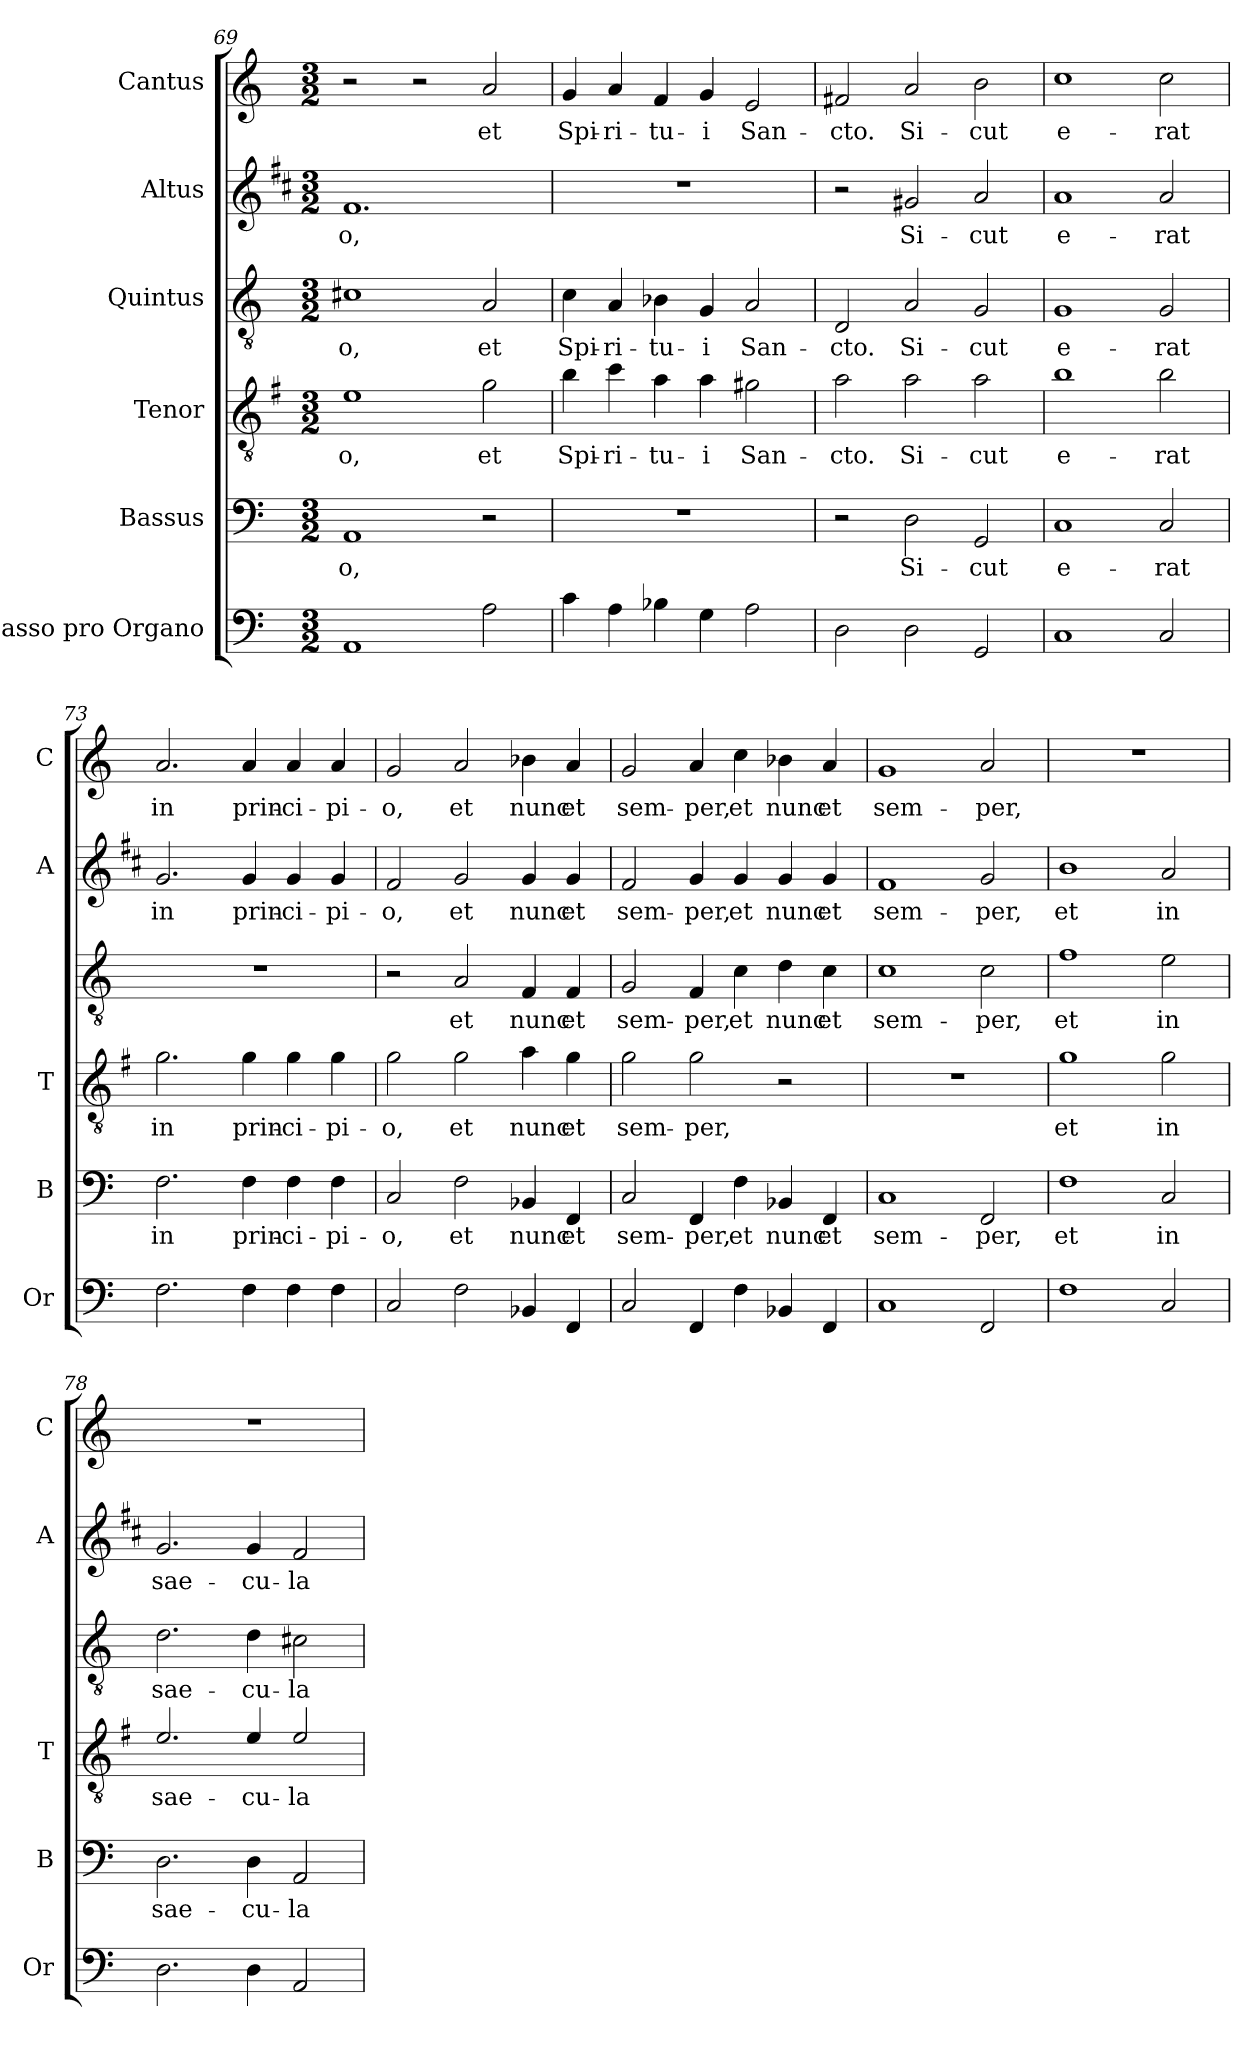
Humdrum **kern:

**kern	**kern	**text	**kern	**text	**kern	**text	**kern	**text	**kern	**text
*part6	*part5	*part5	*part4	*part4	*part3	*part3	*part2	*part2	*part1	*part1
*staff6	*staff5	*staff5	*staff4	*staff4	*staff3	*staff3	*staff2	*staff2	*staff1	*staff1
*I"Basso pro Organo	*I"Bassus	*	*I"Tenor	*	*I"Quintus	*	*I"Altus	*	*I"Cantus	*
*I'Or	*I'B	*	*I'T	*	*	*	*I'A	*	*I'C	*
*clefF4	*clefF4	*	*clefGv2	*	*clefGv2	*	*clefG2	*	*clefG2	*
*	*	*	*ITrd4c7	*	*	*	*ITrd1c2	*	*	*
*k[]	*k[]	*	*k[]	*	*k[]	*	*k[]	*	*k[]	*
*C:	*C:	*	*C:	*	*C:	*	*C:	*	*C:	*
*M3/2	*M3/2	*	*M3/2	*	*M3/2	*	*M3/2	*	*M3/2	*
=69	=69	=69	=69	=69	=69	=69	=69	=69	=69	=69
!	!	!LO:LY:b	!	!LO:LY:b	!	!LO:LY:b	!	!LO:LY:b	!	!
1AA	1AA	-o,	1A	-o,	1c#X	-o,	1.e	-o,	2r	.
.	.	.	.	.	.	.	.	.	2r	.
!	!	!	!	!LO:LY:b	!	!LO:LY:b	!	!	!	!LO:LY:b
2A\	2r	.	2c\	et	2A/	et	.	.	2a/	et
=70	=70	=70	=70	=70	=70	=70	=70	=70	=70	=70
!	!	!	!	!LO:LY:b	!	!LO:LY:b	!	!	!	!LO:LY:b
4c\	1.r	.	4e\	Spi-	4c\	Spi-	1.r	.	4g/	Spi-
!	!	!	!	!LO:LY:b	!	!LO:LY:b	!	!	!	!LO:LY:b
4A\	.	.	4f\	-ri-	4A/	-ri-	.	.	4a/	-ri-
!	!	!	!	!LO:LY:b	!	!LO:LY:b	!	!	!	!LO:LY:b
4B-X\	.	.	4d\	-tu-	4B-X\	-tu-	.	.	4f/	-tu-
!	!	!	!	!LO:LY:b	!	!LO:LY:b	!	!	!	!LO:LY:b
4G\	.	.	4d\	-i	4G/	-i	.	.	4g/	-i
!	!	!	!	!LO:LY:b	!	!LO:LY:b	!	!	!	!LO:LY:b
2A\	.	.	2c#X\	San-	2A/	San-	.	.	2e/	San-
=71	=71	=71	=71	=71	=71	=71	=71	=71	=71	=71
!	!	!	!	!LO:LY:b	!	!LO:LY:b	!	!	!	!LO:LY:b
2D\	2r	.	2d\	-cto.	2D/	-cto.	2r	.	2f#X/	-cto.
!	!	!LO:LY:b	!	!LO:LY:b	!	!LO:LY:b	!	!LO:LY:b	!	!LO:LY:b
2D\	2D\	Si-	2d\	Si-	2A/	Si-	2f#X/	Si-	2a/	Si-
!	!	!LO:LY:b	!	!LO:LY:b	!	!LO:LY:b	!	!LO:LY:b	!	!LO:LY:b
2GG/	2GG/	-cut	2d\	-cut	2G/	-cut	2g/	-cut	2b\	-cut
!!LO:LB:g=z
=72	=72	=72	=72	=72	=72	=72	=72	=72	=72	=72
!	!	!LO:LY:b	!	!LO:LY:b	!	!LO:LY:b	!	!LO:LY:b	!	!LO:LY:b
1C	1C	e-	1e	e-	1G	e-	1g	e-	1cc	e-
!	!	!LO:LY:b	!	!LO:LY:b	!	!LO:LY:b	!	!LO:LY:b	!	!LO:LY:b
2C/	2C/	-rat	2e\	-rat	2G/	-rat	2g/	-rat	2cc\	-rat
=73	=73	=73	=73	=73	=73	=73	=73	=73	=73	=73
!	!	!LO:LY:b	!	!LO:LY:b	!	!	!	!LO:LY:b	!	!LO:LY:b
2.F\	2.F\	in	2.c\	in	1.r	.	2.f/	in	2.a/	in
!	!	!LO:LY:b	!	!LO:LY:b	!	!	!	!LO:LY:b	!	!LO:LY:b
4F\	4F\	prin-	4c\	prin-	.	.	4f/	prin-	4a/	prin-
!	!	!LO:LY:b	!	!LO:LY:b	!	!	!	!LO:LY:b	!	!LO:LY:b
4F\	4F\	-ci-	4c\	-ci-	.	.	4f/	-ci-	4a/	-ci-
!	!	!LO:LY:b	!	!LO:LY:b	!	!	!	!LO:LY:b	!	!LO:LY:b
4F\	4F\	-pi-	4c\	-pi-	.	.	4f/	-pi-	4a/	-pi-
=74	=74	=74	=74	=74	=74	=74	=74	=74	=74	=74
!	!	!LO:LY:b	!	!LO:LY:b	!	!	!	!LO:LY:b	!	!LO:LY:b
2C/	2C/	-o,	2c\	-o,	2r	.	2e/	-o,	2g/	-o,
!	!	!LO:LY:b	!	!LO:LY:b	!	!LO:LY:b	!	!LO:LY:b	!	!LO:LY:b
2F\	2F\	et	2c\	et	2A/	et	2f/	et	2a/	et
!	!	!LO:LY:b	!	!LO:LY:b	!	!LO:LY:b	!	!LO:LY:b	!	!LO:LY:b
4BB-X/	4BB-X/	nunc	4d\	nunc	4F/	nunc	4f/	nunc	4b-X\	nunc
!	!	!LO:LY:b	!	!LO:LY:b	!	!LO:LY:b	!	!LO:LY:b	!	!LO:LY:b
4FF/	4FF/	et	4c\	et	4F/	et	4f/	et	4a/	et
=75	=75	=75	=75	=75	=75	=75	=75	=75	=75	=75
!	!	!LO:LY:b	!	!LO:LY:b	!	!LO:LY:b	!	!LO:LY:b	!	!LO:LY:b
2C/	2C/	sem-	2c\	sem-	2G/	sem-	2e/	sem-	2g/	sem-
!	!	!LO:LY:b	!	!LO:LY:b	!	!LO:LY:b	!	!LO:LY:b	!	!LO:LY:b
4FF/	4FF/	-per,	2c\	-per,	4F/	-per,	4f/	-per,	4a/	-per,
!	!	!LO:LY:b	!	!	!	!LO:LY:b	!	!LO:LY:b	!	!LO:LY:b
4F\	4F\	et	.	.	4c\	et	4f/	et	4cc\	et
!	!	!LO:LY:b	!	!	!	!LO:LY:b	!	!LO:LY:b	!	!LO:LY:b
4BB-X/	4BB-X/	nunc	2r	.	4d\	nunc	4f/	nunc	4b-X\	nunc
!	!	!LO:LY:b	!	!	!	!LO:LY:b	!	!LO:LY:b	!	!LO:LY:b
4FF/	4FF/	et	.	.	4c\	et	4f/	et	4a/	et
=76	=76	=76	=76	=76	=76	=76	=76	=76	=76	=76
!	!	!LO:LY:b	!	!	!	!LO:LY:b	!	!LO:LY:b	!	!LO:LY:b
1C	1C	sem-	1.r	.	1c	sem-	1e	sem-	1g	sem-
!	!	!LO:LY:b	!	!	!	!LO:LY:b	!	!LO:LY:b	!	!LO:LY:b
2FF/	2FF/	-per,	.	.	2c\	-per,	2f/	-per,	2a/	-per,
=77	=77	=77	=77	=77	=77	=77	=77	=77	=77	=77
!	!	!LO:LY:b	!	!LO:LY:b	!	!LO:LY:b	!	!LO:LY:b	!	!
1F	1F	et	1c	et	1f	et	1a	et	1.r	.
!	!	!LO:LY:b	!	!LO:LY:b	!	!LO:LY:b	!	!LO:LY:b	!	!
2C/	2C/	in	2c\	in	2e\	in	2g/	in	.	.
=78	=78	=78	=78	=78	=78	=78	=78	=78	=78	=78
!	!	!LO:LY:b	!	!LO:LY:b	!	!LO:LY:b	!	!LO:LY:b	!	!
2.D\	2.D\	sae-	2.A/	sae-	2.d\	sae-	2.f/	sae-	1.r	.
!	!	!LO:LY:b	!	!LO:LY:b	!	!LO:LY:b	!	!LO:LY:b	!	!
4D\	4D\	-cu-	4A/	-cu-	4d\	-cu-	4f/	-cu-	.	.
!	!	!LO:LY:b	!	!LO:LY:b	!	!LO:LY:b	!	!LO:LY:b	!	!
2AA/	2AA/	-la	2A/	-la	2c#X\	-la	2e/	-la	.	.
=	=	=	=	=	=	=	=	=	=	=
*-	*-	*-	*-	*-	*-	*-	*-	*-	*-	*-
